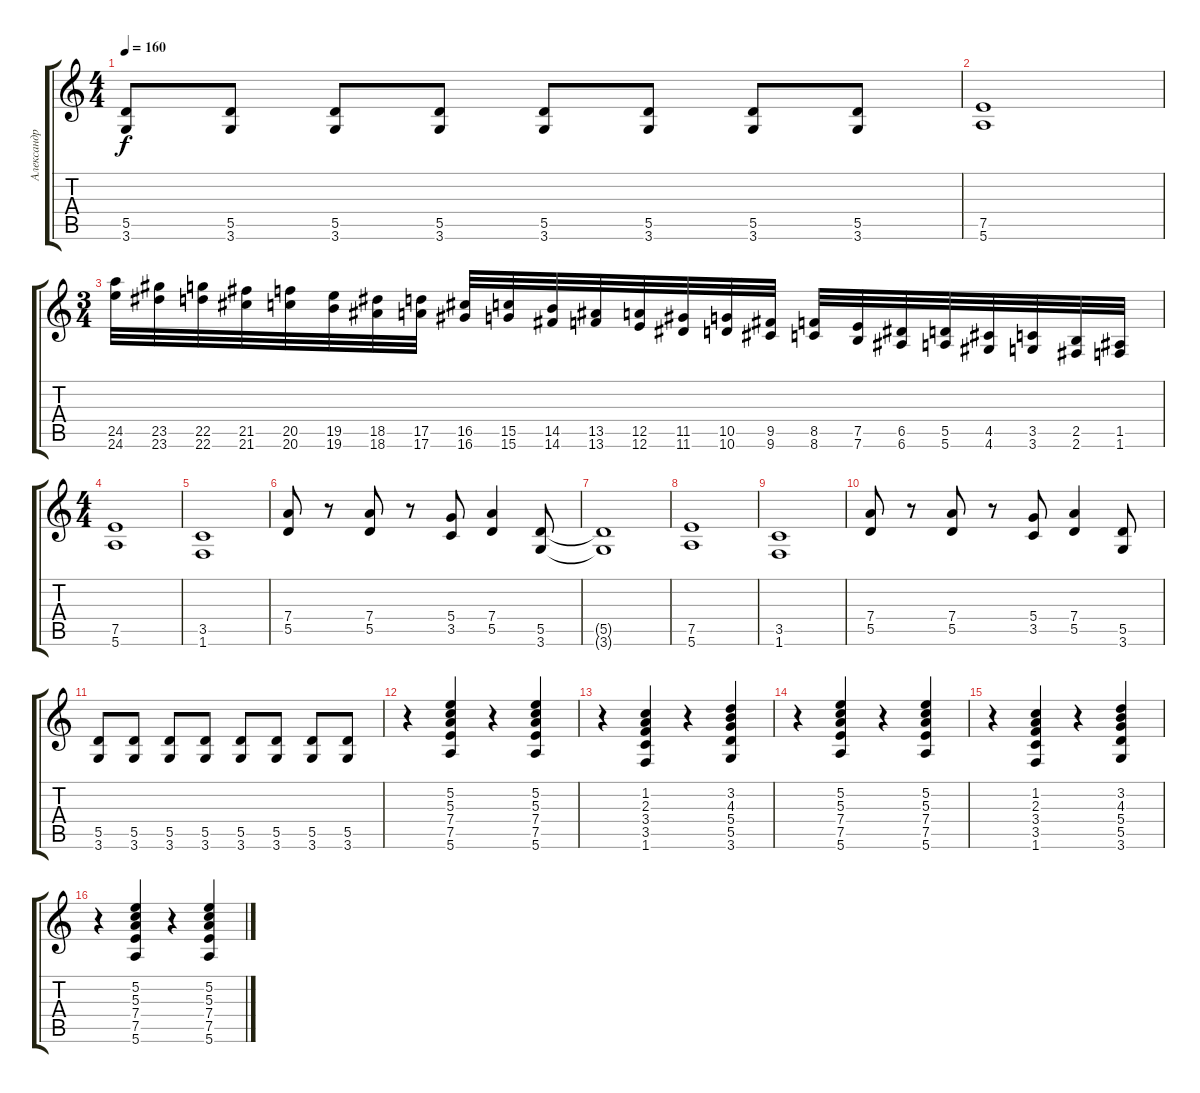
\track ("Александр \"Ренегат\" Леонтьев" "Александр ") {instrument electricguitarclean}
\staff {score tabs}
\tuning (E4 B3 G3 D3 A2 E2) {hide}
\ts (4 4)
\tempo 160
\clef g2
\ks c
(5.5 3.6).8{dy f} (5.5 3.6).8 (5.5 3.6).8 (5.5 3.6).8 (5.5 3.6).8 (5.5 3.6).8 (5.5 3.6).8 (5.5 3.6).8 |
(7.5 5.6).1 |
\ts (3 4)
(24.5 24.6).32 (23.5 23.6).32 (22.5 22.6).32 (21.5 21.6).32 (20.5 20.6).32 (19.5 19.6).32 (18.5 18.6).32 (17.5 17.6).32 (16.5 16.6).32 (15.5 15.6).32 (14.5 14.6).32 (13.5 13.6).32 (12.5 12.6).32 (11.5 11.6).32 (10.5 10.6).32 (9.5 9.6).32 (8.5 8.6).32 (7.5 7.6).32 (6.5 6.6).32 (5.5 5.6).32 (4.5 4.6).32 (3.5 3.6).32 (2.5 2.6).32 (1.5 1.6).32 |
\ts (4 4)
(7.5 5.6).1 |
(3.5 1.6).1 |
(7.4 5.5).8 r.8 (7.4 5.5).8 r.8 (5.4 3.5).8 (7.4 5.5).4 (5.5 3.6).8 |
(5.5{t} 3.6{t}).1 |
(7.5 5.6).1 |
(3.5 1.6).1 |
(7.4 5.5).8 r.8 (7.4 5.5).8 r.8 (5.4 3.5).8 (7.4 5.5).4 (5.5 3.6).8 |
(5.5 3.6).8 (5.5 3.6).8 (5.5 3.6).8 (5.5 3.6).8 (5.5 3.6).8 (5.5 3.6).8 (5.5 3.6).8 (5.5 3.6).8 |
r.4{instrument electricguitarclean} (5.2 5.3 7.4 7.5 5.6).4 r.4 (5.2 5.3 7.4 7.5 5.6).4 |
r.4 (1.2 2.3 3.4 3.5 1.6).4 r.4 (3.2 4.3 5.4 5.5 3.6).4 |
r.4{instrument electricguitarclean} (5.2 5.3 7.4 7.5 5.6).4 r.4 (5.2 5.3 7.4 7.5 5.6).4 |
r.4 (1.2 2.3 3.4 3.5 1.6).4 r.4 (3.2 4.3 5.4 5.5 3.6).4 |
r.4 (5.2 5.3 7.4 7.5 5.6).4 r.4 (5.2 5.3 7.4 7.5 5.6).4
